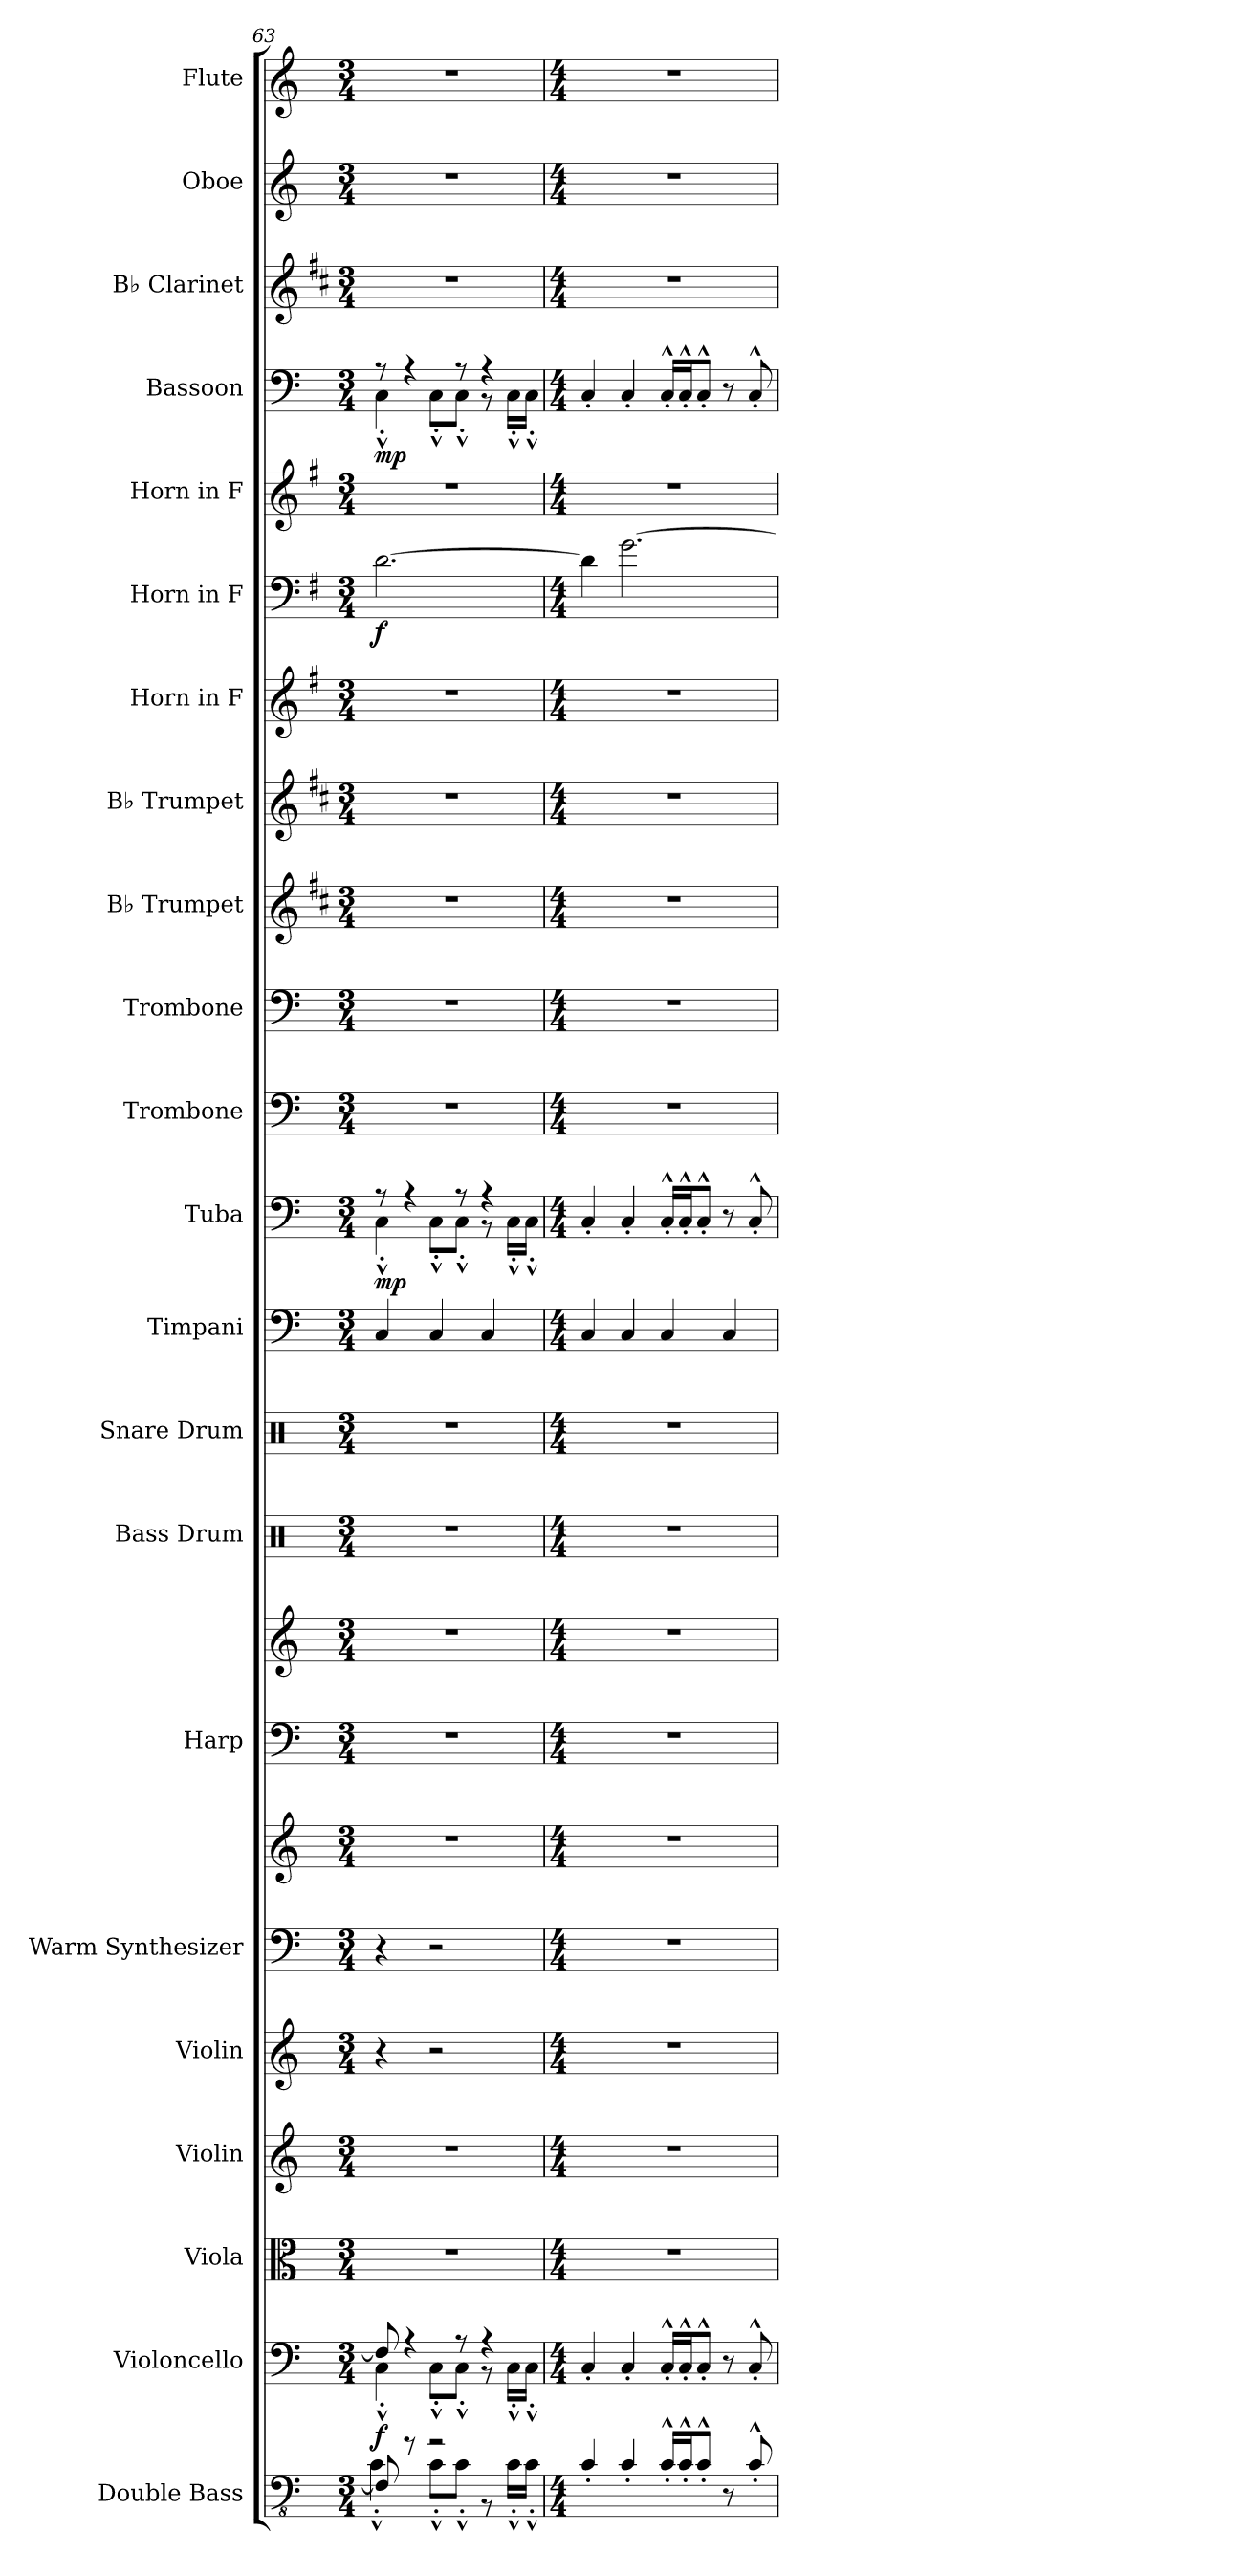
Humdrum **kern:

**kern	**dynam	**kern	**kern	**kern	**kern	**kern	**kern	**kern	**kern	**kern	**kern	**kern	**kern	**dynam	**kern	**kern	**kern	**kern	**kern	**kern	**dynam	**kern	**kern	**dynam	**kern	**kern	**kern
*part22	*part22	*part21	*part20	*part19	*part18	*part17	*part17	*part16	*part16	*part15	*part14	*part13	*part12	*part12	*part11	*part10	*part9	*part8	*part7	*part6	*part6	*part5	*part4	*part4	*part3	*part2	*part1
*staff24	*staff24	*staff23	*staff22	*staff21	*staff20	*staff19	*staff18	*staff17	*staff16	*staff15	*staff14	*staff13	*staff12	*staff12	*staff11	*staff10	*staff9	*staff8	*staff7	*staff6	*staff6	*staff5	*staff4	*staff4	*staff3	*staff2	*staff1
*I"Double Bass	*	*I"Violoncello	*I"Viola	*I"Violin	*I"Violin	*I"Warm Synthesizer	*	*I"Harp	*	*I"Bass Drum	*I"Snare Drum	*I"Timpani	*I"Tuba	*	*I"Trombone	*I"Trombone	*I"B♭ Trumpet	*I"B♭ Trumpet	*I"Horn in F	*I"Horn in F	*	*I"Horn in F	*I"Bassoon	*	*I"B♭ Clarinet	*I"Oboe	*I"Flute
*I'Db.	*	*I'Vc.	*I'Vla.	*I'Vln.	*I'Vln.	*I'Synth.	*	*I'Hrp.	*	*I'B. Dr.	*I'Sn. Dr.	*I'Timp.	*I'Tba.	*	*I'Tbn.	*I'Tbn.	*I'B♭ Tpt.	*I'B♭ Tpt.	*	*	*	*	*I'Bsn.	*	*I'B♭ Cl.	*I'Ob.	*I'Fl.
*clefFv4	*	*clefF4	*clefC3	*clefG2	*clefG2	*clefF4	*clefG2	*clefF4	*clefG2	*clefX	*clefX	*clefF4	*clefF4	*	*clefF4	*clefF4	*clefG2	*clefG2	*clefG2	*clefF4	*	*clefG2	*clefF4	*	*clefG2	*clefG2	*clefG2
*ITrd7c12	*	*	*	*	*	*	*	*	*	*	*	*	*	*	*	*	*ITrd1c2	*ITrd1c2	*ITrd4c7	*ITrd4c7	*	*ITrd4c7	*	*	*ITrd1c2	*	*
*k[]	*	*k[]	*k[]	*k[]	*k[]	*k[]	*k[]	*k[]	*k[]	*k[]	*k[]	*k[]	*k[]	*	*k[]	*k[]	*k[]	*k[]	*k[]	*k[]	*	*k[]	*k[]	*	*k[]	*k[]	*k[]
*M3/4	*	*M3/4	*M3/4	*M3/4	*M3/4	*M3/4	*M3/4	*M3/4	*M3/4	*M3/4	*M3/4	*M3/4	*M3/4	*	*M3/4	*M3/4	*M3/4	*M3/4	*M3/4	*M3/4	*	*M3/4	*M3/4	*	*M3/4	*M3/4	*M3/4
=63	=63	=63	=63	=63	=63	=63	=63	=63	=63	=63	=63	=63	=63	=63	=63	=63	=63	=63	=63	=63	=63	=63	=63	=63	=63	=63	=63
*^	*	*^	*	*	*	*	*	*	*	*	*	*	*^	*	*	*	*	*	*	*	*	*	*^	*	*	*	*
!	!	!LO:DY:a	!	!	!	!	!	!	!	!	!	!	!	!	!	!	!LO:DY:b	!	!	!	!	!	!	!LO:DY:b	!	!	!	!LO:DY:b	!	!	!
8FFF/]	4CC^^'\	f	8F/]	4C'^^\	2.r	2.r	4r	4r	2.r	2.r	2.r	2.r	2.r	4C/	8r	4C'^^\	mp	2.r	2.r	2.r	2.r	2.r	[2.G\	f	2.r	8r	4C'^^\	mp	2.r	2.r	2.r
8r	.	.	4r	.	.	.	.	.	.	.	.	.	.	.	4r	.	.	.	.	.	.	.	.	.	.	4r	.	.	.	.	.
2r	8CC^^'\L	.	.	8C^^'\L	.	.	2r	2r	.	.	.	.	.	4C/	.	8C^^'\L	.	.	.	.	.	.	.	.	.	.	8C^^'\L	.	.	.	.
.	8CC^^'\J	.	8r	8C'^^\J	.	.	.	.	.	.	.	.	.	.	8r	8C'^^\J	.	.	.	.	.	.	.	.	.	8r	8C'^^\J	.	.	.	.
.	8r	.	4r	8r	.	.	.	.	.	.	.	.	.	4C/	4r	8r	.	.	.	.	.	.	.	.	.	4r	8r	.	.	.	.
.	16CC'^^\LL	.	.	16C'^^\LL	.	.	.	.	.	.	.	.	.	.	.	16C'^^\LL	.	.	.	.	.	.	.	.	.	.	16C'^^\LL	.	.	.	.
.	16CC^^'\JJ	.	.	16C^^'\JJ	.	.	.	.	.	.	.	.	.	.	.	16C^^'\JJ	.	.	.	.	.	.	.	.	.	.	16C^^'\JJ	.	.	.	.
*v	*v	*	*	*	*	*	*	*	*	*	*	*	*	*	*v	*v	*	*	*	*	*	*	*	*	*	*v	*v	*	*	*	*
*	*	*v	*v	*	*	*	*	*	*	*	*	*	*	*	*	*	*	*	*	*	*	*	*	*	*	*	*	*
=64	=64	=64	=64	=64	=64	=64	=64	=64	=64	=64	=64	=64	=64	=64	=64	=64	=64	=64	=64	=64	=64	=64	=64	=64	=64	=64	=64
*M4/4	*	*M4/4	*M4/4	*M4/4	*M4/4	*M4/4	*M4/4	*M4/4	*M4/4	*M4/4	*M4/4	*M4/4	*M4/4	*	*M4/4	*M4/4	*M4/4	*M4/4	*M4/4	*M4/4	*	*M4/4	*M4/4	*	*M4/4	*M4/4	*M4/4
4CC'/	.	4C'/	1r	1r	1r	1r	1r	1r	1r	1r	1r	4C/	4C'/	.	1r	1r	1r	1r	1r	4G\]	.	1r	4C'/	.	1r	1r	1r
4CC'/	.	4C'/	.	.	.	.	.	.	.	.	.	4C/	4C'/	.	.	.	.	.	.	[2.c\	.	.	4C'/	.	.	.	.
16CC^^'/LL	.	16C'^^/LL	.	.	.	.	.	.	.	.	.	4C/	16C'^^/LL	.	.	.	.	.	.	.	.	.	16C'^^/LL	.	.	.	.
16CC^^'/J	.	16C'^^/J	.	.	.	.	.	.	.	.	.	.	16C'^^/J	.	.	.	.	.	.	.	.	.	16C'^^/J	.	.	.	.
8CC^^'/J	.	8C'^^/J	.	.	.	.	.	.	.	.	.	.	8C'^^/J	.	.	.	.	.	.	.	.	.	8C'^^/J	.	.	.	.
8r	.	8r	.	.	.	.	.	.	.	.	.	4C/	8r	.	.	.	.	.	.	.	.	.	8r	.	.	.	.
8CC^^'/	.	8C'^^/	.	.	.	.	.	.	.	.	.	.	8C'^^/	.	.	.	.	.	.	.	.	.	8C'^^/	.	.	.	.
=	=	=	=	=	=	=	=	=	=	=	=	=	=	=	=	=	=	=	=	=	=	=	=	=	=	=	=
*-	*-	*-	*-	*-	*-	*-	*-	*-	*-	*-	*-	*-	*-	*-	*-	*-	*-	*-	*-	*-	*-	*-	*-	*-	*-	*-	*-
